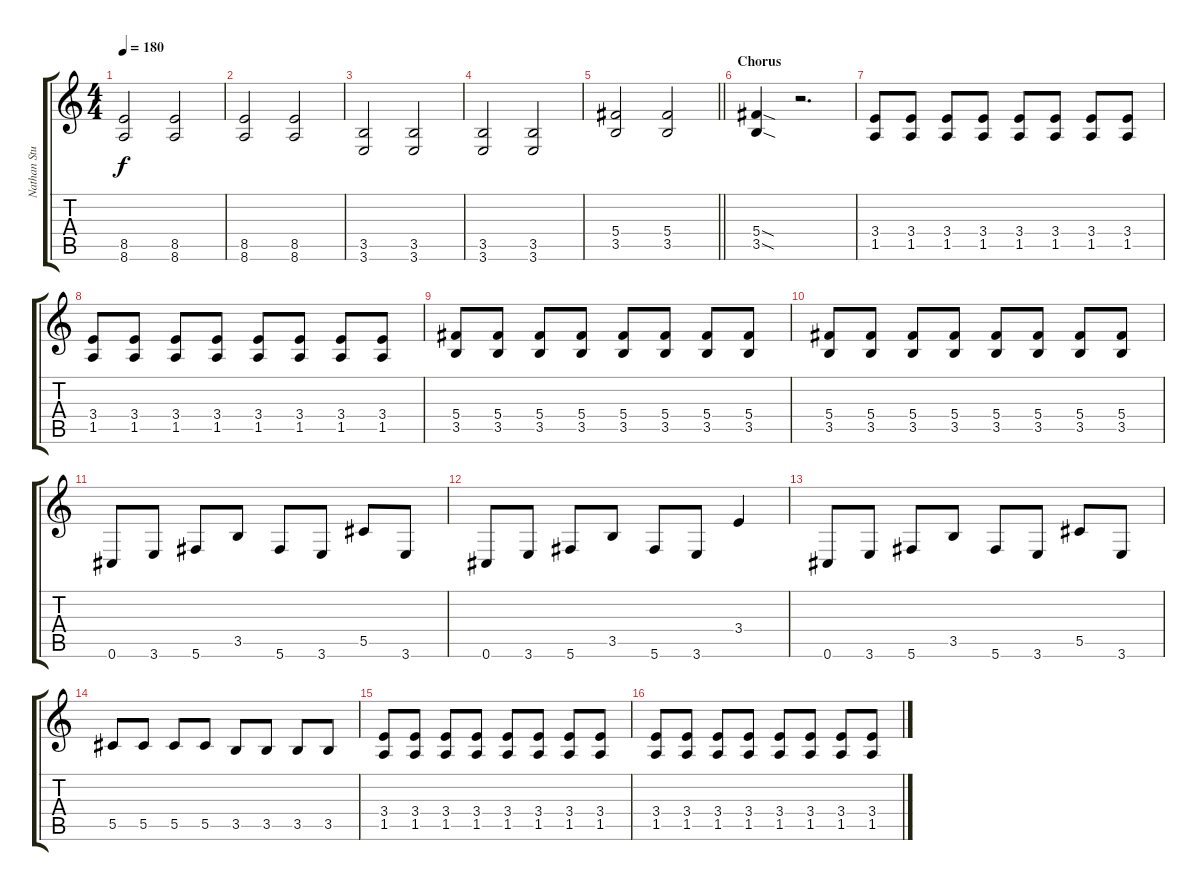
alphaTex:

\track ("Nathan Studio Guitar" "Nathan Stu") {instrument distortionguitar}
\staff {score tabs}
\tuning (Eb4 Bb3 Gb3 Db3 Ab2 Db2) {hide}
\ts (4 4)
\tempo 180
\clef g2
\ks c
(8.5 8.6).2{dy f} (8.5 8.6).2 |
(8.5 8.6).2 (8.5 8.6).2 |
(3.5 3.6).2 (3.5 3.6).2 |
(3.5 3.6).2 (3.5 3.6).2 |
\barLineRight lightlight
(5.4 3.5).2 (5.4 3.5).2 |
\section ("" "Chorus")
(5.4{sod} 3.5{sod}).4 r.2{d} |
(3.4 1.5).8{volume 13 instrument distortionguitar} (3.4 1.5).8 (3.4 1.5).8 (3.4 1.5).8 (3.4 1.5).8 (3.4 1.5).8 (3.4 1.5).8 (3.4 1.5).8 |
(3.4 1.5).8 (3.4 1.5).8 (3.4 1.5).8 (3.4 1.5).8 (3.4 1.5).8 (3.4 1.5).8 (3.4 1.5).8 (3.4 1.5).8 |
(5.4 3.5).8 (5.4 3.5).8 (5.4 3.5).8 (5.4 3.5).8 (5.4 3.5).8 (5.4 3.5).8 (5.4 3.5).8 (5.4 3.5).8 |
(5.4 3.5).8 (5.4 3.5).8 (5.4 3.5).8 (5.4 3.5).8 (5.4 3.5).8 (5.4 3.5).8 (5.4 3.5).8 (5.4 3.5).8 |
0.6.8 3.6.8 5.6.8 3.5.8 5.6.8 3.6.8 5.5.8 3.6.8 |
0.6.8 3.6.8 5.6.8 3.5.8 5.6.8 3.6.8 3.4.4 |
0.6.8 3.6.8 5.6.8 3.5.8 5.6.8 3.6.8 5.5.8 3.6.8 |
5.5.8 5.5.8 5.5.8 5.5.8 3.5.8 3.5.8 3.5.8 3.5.8 |
(3.4 1.5).8 (3.4 1.5).8 (3.4 1.5).8 (3.4 1.5).8 (3.4 1.5).8 (3.4 1.5).8 (3.4 1.5).8 (3.4 1.5).8 |
(3.4 1.5).8 (3.4 1.5).8 (3.4 1.5).8 (3.4 1.5).8 (3.4 1.5).8 (3.4 1.5).8 (3.4 1.5).8 (3.4 1.5).8
